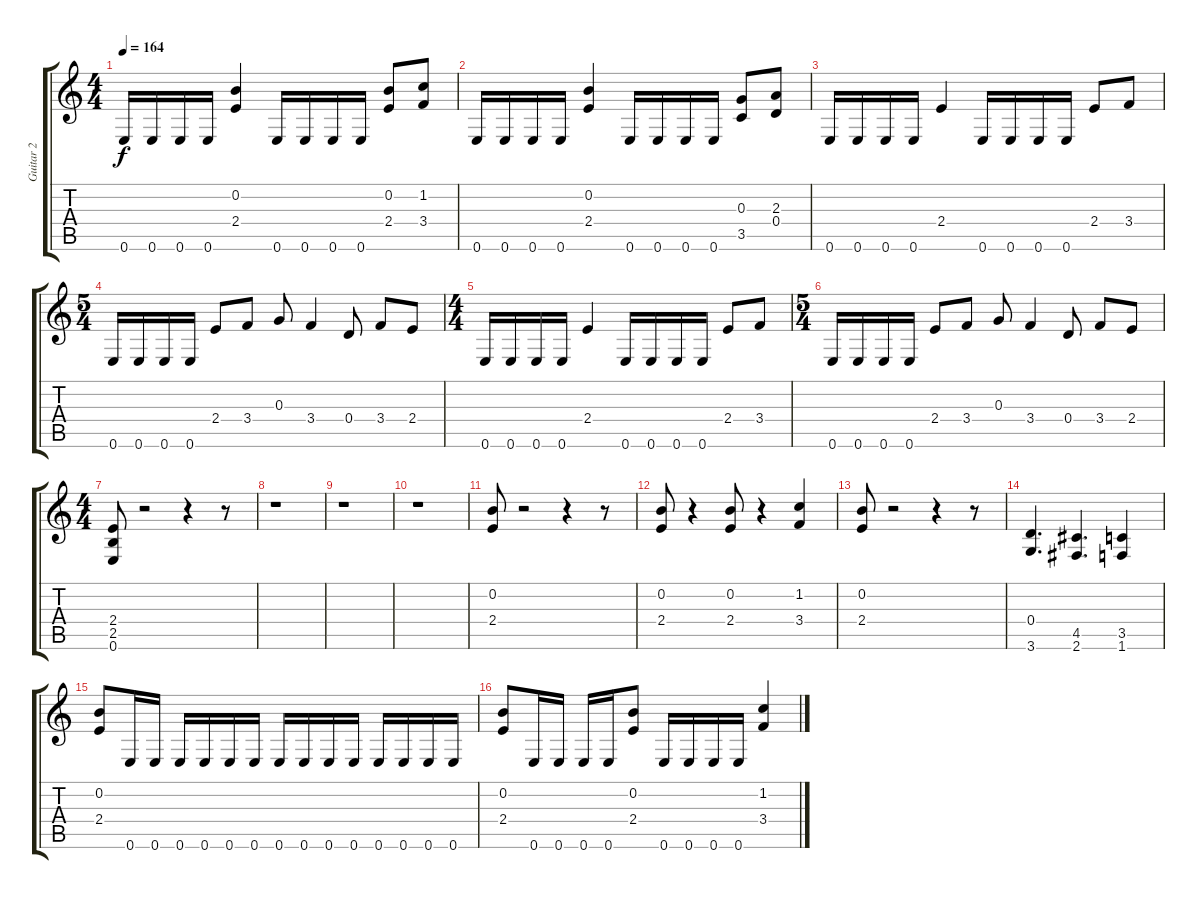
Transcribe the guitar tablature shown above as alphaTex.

\track ("Guitar 2 " "Guitar 2 ") {instrument distortionguitar}
\staff {score tabs}
\tuning (E4 B3 G3 D3 A2 E2) {hide}
\ts (4 4)
\tempo 164
\clef g2
\ks c
0.6.16{dy f} 0.6.16 0.6.16 0.6.16 (0.2 2.4).4 0.6.16 0.6.16 0.6.16 0.6.16 (0.2 2.4).8 (1.2 3.4).8 |
0.6.16 0.6.16 0.6.16 0.6.16 (0.2 2.4).4 0.6.16 0.6.16 0.6.16 0.6.16 (0.3 3.5).8 (2.3 0.4).8 |
0.6.16 0.6.16 0.6.16 0.6.16 2.4.4 0.6.16 0.6.16 0.6.16 0.6.16 2.4.8 3.4.8 |
\ts (5 4)
0.6.16 0.6.16 0.6.16 0.6.16 2.4.8 3.4.8 0.3.8 3.4.4 0.4.8 3.4.8 2.4.8 |
\ts (4 4)
0.6.16 0.6.16 0.6.16 0.6.16 2.4.4 0.6.16 0.6.16 0.6.16 0.6.16 2.4.8 3.4.8 |
\ts (5 4)
0.6.16 0.6.16 0.6.16 0.6.16 2.4.8 3.4.8 0.3.8 3.4.4 0.4.8 3.4.8 2.4.8 |
\ts (4 4)
(2.4 2.5 0.6).8 r.2 r.4 r.8 |
r.1 |
r.1 |
r.1 |
(0.2 2.4).8 r.2 r.4 r.8 |
(0.2 2.4).8 r.4 (0.2 2.4).8 r.4 (1.2 3.4).4 |
(0.2 2.4).8 r.2 r.4 r.8 |
(0.4 3.6).4{d} (4.5 2.6).4{d} (3.5 1.6).4 |
(0.2 2.4).8 0.6.16 0.6.16 0.6.16 0.6.16 0.6.16 0.6.16 0.6.16 0.6.16 0.6.16 0.6.16 0.6.16 0.6.16 0.6.16 0.6.16 |
(0.2 2.4).8 0.6.16 0.6.16 0.6.16 0.6.16 (0.2 2.4).8 0.6.16 0.6.16 0.6.16 0.6.16 (1.2 3.4).4
